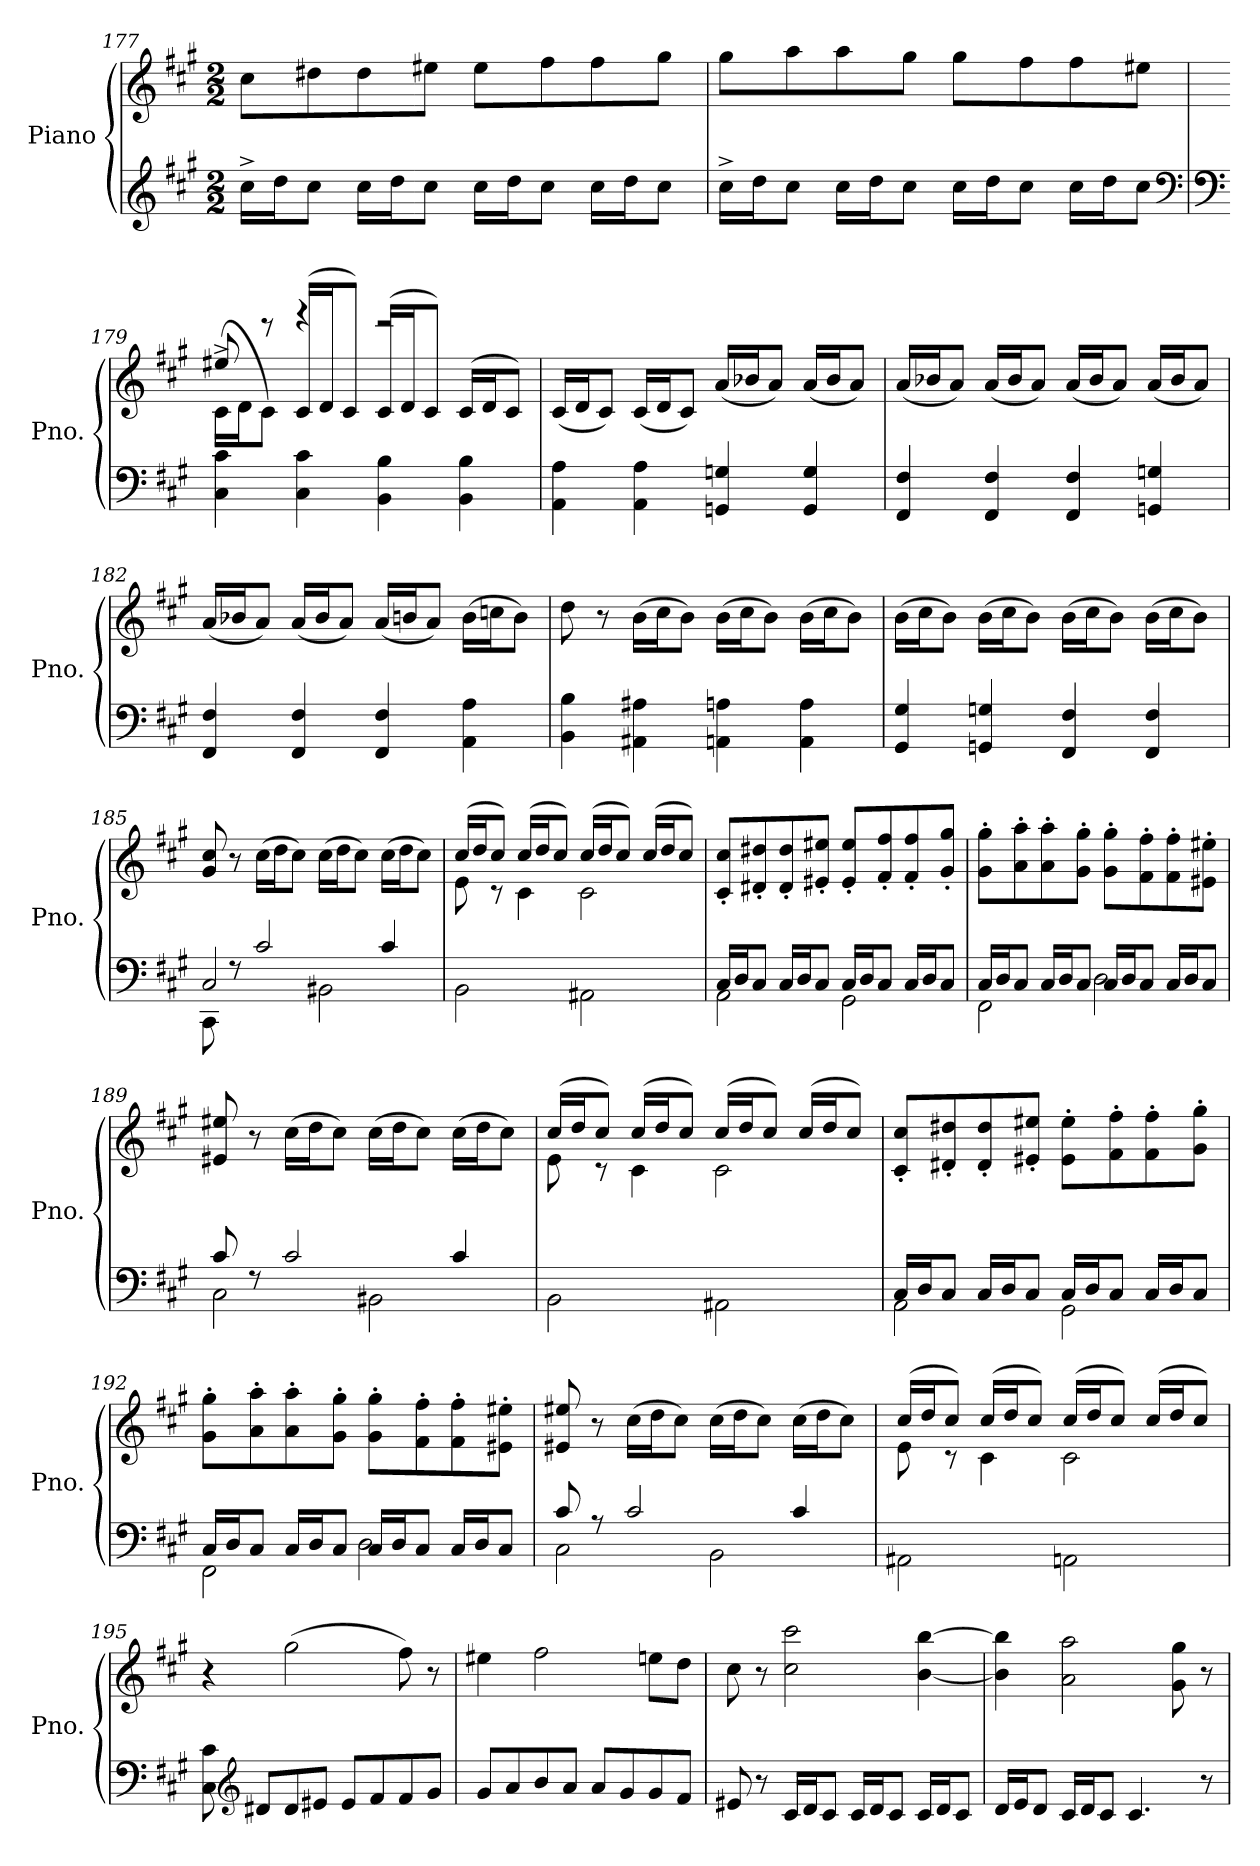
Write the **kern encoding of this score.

**kern	**kern
*part1	*part1
*staff2	*staff1
*I"Piano	*
*I'Pno.	*
*clefG2	*clefG2
*k[f#c#g#]	*k[f#c#g#]
*A:	*A:
*M2/2	*M2/2
=177	=177
16cc#^\LL	8cc#\L
16dd\J	.
8cc#\J	8dd#X\
16cc#\LL	8dd#\
16dd\J	.
8cc#\J	8ee#X\J
16cc#\LL	8ee#\L
16dd\J	.
8cc#\J	8ff#\
16cc#\LL	8ff#\
16dd\J	.
8cc#\J	8gg#\J
!!LO:PB:g=z
=178	=178
16cc#^\LL	8gg#\L
16dd\J	.
8cc#\J	8aa\
16cc#\LL	8aa\
16dd\J	.
8cc#\J	8gg#\J
16cc#\LL	8gg#\L
16dd\J	.
8cc#\J	8ff#\
16cc#\LL	8ff#\
16dd\J	.
8cc#\J	8ee#X\J
*clefF4	*
!!LO:PB:g=z
=179	=179
*clefF4	*
*	*^
4C#\ 4c#\	(16c#^\LL	8ee#X/
.	16d\J	.
.	8c#\J)	8reee
4C#\ 4c#\	(16c#/LL	4rggg
.	16d/J	.
.	8c#/J)	.
4BB\ 4B\	(16c#/LL	2reee
.	16d/J	.
.	8c#/J)	.
4BB\ 4B\	(16c#/LL	.
.	16d/J	.
.	8c#/J)	.
*	*v	*v
=180	=180
4AA\ 4A\	(16c#/LL
.	16d/J
.	8c#/J)
4AA\ 4A\	(16c#/LL
.	16d/J
.	8c#/J)
4GGn/ 4Gn/	(16a/LL
.	16b-X/J
.	8a/J)
4GG/ 4G/	(16a/LL
.	16b-/J
.	8a/J)
!!LO:PB:g=z
=181	=181
4FF#/ 4F#/	(16a/LL
.	16b-X/J
.	8a/J)
4FF#/ 4F#/	(16a/LL
.	16b-/J
.	8a/J)
4FF#/ 4F#/	(16a/LL
.	16b-/J
.	8a/J)
4GGn/ 4Gn/	(16a/LL
.	16b-/J
.	8a/J)
!!LO:PB:g=z
=182	=182
4FF#/ 4F#/	(16a/LL
.	16b-X/J
.	8a/J)
4FF#/ 4F#/	(16a/LL
.	16b-/J
.	8a/J)
4FF#/ 4F#/	(16a/LL
.	16bn/J
.	8a/J)
4AA\ 4A\	(16b\LL
.	16ccn\J
.	8b\J)
=183	=183
4BB\ 4B\	8dd\
.	8r
4AA#X\ 4A#X\	(16b\LL
.	16cc#\J
.	8b\J)
4AAn\ 4An\	(16b\LL
.	16cc#\J
.	8b\J)
4AA\ 4A\	(16b\LL
.	16cc#\J
.	8b\J)
!!LO:PB:g=z
=184	=184
4GG#/ 4G#/	(16b\LL
.	16cc#\J
.	8b\J)
4GGn/ 4Gn/	(16b\LL
.	16cc#\J
.	8b\J)
4FF#/ 4F#/	(16b\LL
.	16cc#\J
.	8b\J)
4FF#/ 4F#/	(16b\LL
.	16cc#\J
.	8b\J)
=185	=185
*^	*
8CC#\	2C#/	8g#/ 8cc#/
8rF	.	8r
2c#/	.	(16cc#\LL
.	.	16dd\J
.	.	8cc#\J)
.	2BB#X\	(16cc#\LL
.	.	16dd\J
.	.	8cc#\J)
4c#/	.	(16cc#\LL
.	.	16dd\J
.	.	8cc#\J)
=186	=186	=186
*	*	*^
8ryy	2BB\	(16cc#/LL	8e\
.	.	16dd/J	.
8rff	.	8cc#/J)	8ryy
2.ryy	.	(16cc#/LL	4c#\
.	.	16dd/J	.
.	.	8cc#/J)	.
.	2AA#X\	(16cc#/LL	2c#\
.	.	16dd/J	.
.	.	8cc#/J)	.
.	.	(16cc#/LL	.
.	.	16dd/J	.
.	.	8cc#/J)	.
*	*	*v	*v
!!LO:PB:g=z
=187	=187	=187
16C#/LL	2AA\	8c#/' 8cc#/'L
16D/J	.	.
8C#/J	.	8d#X/' 8dd#X/'
16C#/LL	.	8d#/' 8dd#/'
16D/J	.	.
8C#/J	.	8e#X/' 8ee#X/'J
16C#/LL	2GG#\	8e#/' 8ee#/'L
16D/J	.	.
8C#/J	.	8f#/' 8ff#/'
16C#/LL	.	8f#/' 8ff#/'
16D/J	.	.
8C#/J	.	8g#/' 8gg#/'J
!!LO:PB:g=z
=188	=188	=188
16C#/LL	2FF#\	8g#\' 8gg#\'L
16D/J	.	.
8C#/J	.	8a\' 8aa\'
16C#/LL	.	8a\' 8aa\'
16D/J	.	.
8C#/J	.	8g#\' 8gg#\'J
16C#/LL	2D\	8g#\' 8gg#\'L
16D/J	.	.
8C#/J	.	8f#\' 8ff#\'
16C#/LL	.	8f#\' 8ff#\'
16D/J	.	.
8C#/J	.	8e#X\' 8ee#X\'J
=189	=189	=189
8c#/	2C#\	8e#X/ 8ee#X/
8rF	.	8r
2c#/	.	(16cc#\LL
.	.	16dd\J
.	.	8cc#\J)
.	2BB#X\	(16cc#\LL
.	.	16dd\J
.	.	8cc#\J)
4c#/	.	(16cc#\LL
.	.	16dd\J
.	.	8cc#\J)
!!LO:PB:g=z
=190	=190	=190
*	*	*^
8ryy	2BB\	(16cc#/LL	8e\
.	.	16dd/J	.
8reee	.	8cc#/J)	8ryy
2.ryy	.	(16cc#/LL	4c#\
.	.	16dd/J	.
.	.	8cc#/J)	.
.	2AA#X\	(16cc#/LL	2c#\
.	.	16dd/J	.
.	.	8cc#/J)	.
.	.	(16cc#/LL	.
.	.	16dd/J	.
.	.	8cc#/J)	.
*	*	*v	*v
!!LO:PB:g=z
=191	=191	=191
16C#/LL	2AA\	8c#/' 8cc#/'L
16D/J	.	.
8C#/J	.	8d#X/' 8dd#X/'
16C#/LL	.	8d#/' 8dd#/'
16D/J	.	.
8C#/J	.	8e#X/' 8ee#X/'J
16C#/LL	2GG#\	8e#\' 8ee#\'L
16D/J	.	.
8C#/J	.	8f#\' 8ff#\'
16C#/LL	.	8f#\' 8ff#\'
16D/J	.	.
8C#/J	.	8g#\' 8gg#\'J
=192	=192	=192
16C#/LL	2FF#\	8g#\' 8gg#\'L
16D/J	.	.
8C#/J	.	8a\' 8aa\'
16C#/LL	.	8a\' 8aa\'
16D/J	.	.
8C#/J	.	8g#\' 8gg#\'J
16C#/LL	2D\	8g#\' 8gg#\'L
16D/J	.	.
8C#/J	.	8f#\' 8ff#\'
16C#/LL	.	8f#\' 8ff#\'
16D/J	.	.
8C#/J	.	8e#X\' 8ee#X\'J
!!LO:PB:g=z
=193	=193	=193
8c#/	2C#\	8e#X/ 8ee#X/
8rA	.	8r
2c#/	.	(16cc#\LL
.	.	16dd\J
.	.	8cc#\J)
.	2BB\	(16cc#\LL
.	.	16dd\J
.	.	8cc#\J)
4c#/	.	(16cc#\LL
.	.	16dd\J
.	.	8cc#\J)
!!LO:PB:g=z
=194	=194	=194
*	*	*^
8ryy	2AA#X\	(16cc#/LL	8e\
.	.	16dd/J	.
8rff	.	8cc#/J)	8ryy
2.ryy	.	(16cc#/LL	4c#\
.	.	16dd/J	.
.	.	8cc#/J)	.
.	2AAn\	(16cc#/LL	2c#\
.	.	16dd/J	.
.	.	8cc#/J)	.
.	.	(16cc#/LL	.
.	.	16dd/J	.
.	.	8cc#/J)	.
*v	*v	*	*
*	*v	*v
=195	=195
8C#\ 8c#\	4r
*clefG2	*
8d#X/L	.
8d#/	(2gg#\
8e#X/J	.
8e#/L	.
8f#/	.
8f#/	8ff#\)
8g#/J	8r
!!LO:PB:g=z
=196	=196
8g#/L	4ee#X\
8a/	.
8b/	2ff#\
8a/J	.
8a/L	.
8g#/	.
8g#/	8een\L
8f#/J	8dd\J
!!LO:PB:g=z
=197	=197
8e#X/	8cc#\
8r	8r
16c#/LL	2cc#\ 2ccc#\
16d/J	.
8c#/J	.
16c#/LL	.
16d/J	.
8c#/J	.
16c#/LL	[4b\ [4bb\
16d/J	.
8c#/J	.
=198	=198
16d/LL	4b\] 4bb\]
16e/J	.
8d/J	.
16c#/LL	2a\ 2aa\
16d/J	.
8c#/J	.
4.c#/	.
.	8g#\ 8gg#\
8r	8r
=	=
*-	*-
